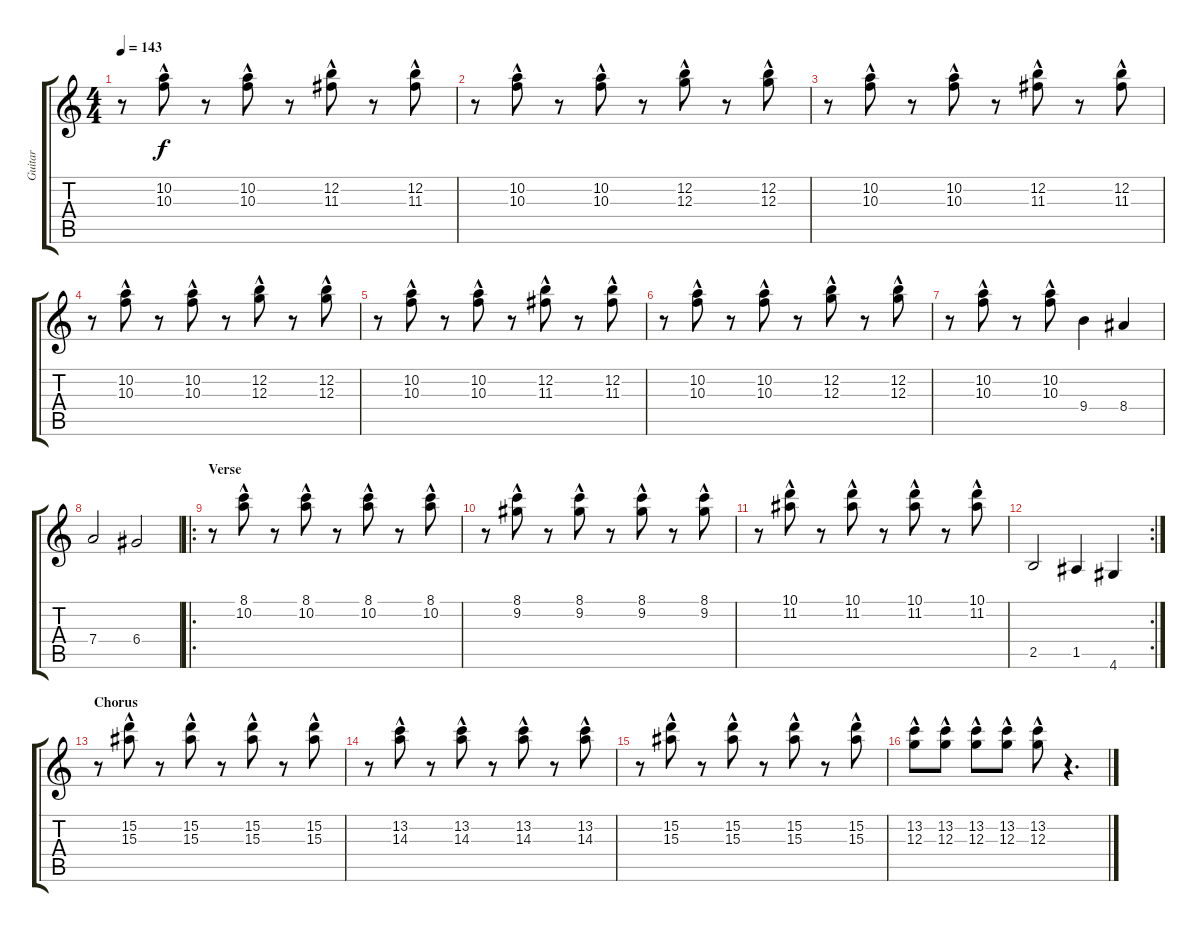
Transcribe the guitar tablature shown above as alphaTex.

\track ("Guitar" "Guitar") {instrument overdrivenguitar}
\staff {score tabs}
\tuning (E4 B3 G3 D3 A2 E2) {hide}
\ts (4 4)
\tempo 143
\clef g2
\ks c
r.8{dy f} (10.2{hac} 10.3{hac}).8 r.8 (10.2{hac} 10.3{hac}).8 r.8 (12.2{hac} 11.3{hac}).8 r.8 (12.2{hac} 11.3{hac}).8 |
r.8 (10.2{hac} 10.3{hac}).8 r.8 (10.2{hac} 10.3{hac}).8 r.8 (12.2{hac} 12.3{hac}).8 r.8 (12.2{hac} 12.3{hac}).8 |
r.8 (10.2{hac} 10.3{hac}).8 r.8 (10.2{hac} 10.3{hac}).8 r.8 (12.2{hac} 11.3{hac}).8 r.8 (12.2{hac} 11.3{hac}).8 |
r.8 (10.2{hac} 10.3{hac}).8 r.8 (10.2{hac} 10.3{hac}).8 r.8 (12.2{hac} 12.3{hac}).8 r.8 (12.2{hac} 12.3{hac}).8 |
r.8 (10.2{hac} 10.3{hac}).8 r.8 (10.2{hac} 10.3{hac}).8 r.8 (12.2{hac} 11.3{hac}).8 r.8 (12.2{hac} 11.3{hac}).8 |
r.8 (10.2{hac} 10.3{hac}).8 r.8 (10.2{hac} 10.3{hac}).8 r.8 (12.2{hac} 12.3{hac}).8 r.8 (12.2{hac} 12.3{hac}).8 |
r.8 (10.2{hac} 10.3{hac}).8 r.8 (10.2{hac} 10.3{hac}).8 9.4.4 8.4.4 |
7.4.2 6.4.2 |
\ro
\section ("" "Verse")
r.8 (8.1{hac} 10.2{hac}).8 r.8 (8.1{hac} 10.2{hac}).8 r.8 (8.1{hac} 10.2{hac}).8 r.8 (8.1{hac} 10.2{hac}).8 |
r.8 (8.1{hac} 9.2{hac}).8 r.8 (8.1{hac} 9.2{hac}).8 r.8 (8.1{hac} 9.2{hac}).8 r.8 (8.1{hac} 9.2{hac}).8 |
r.8 (10.1{hac} 11.2{hac}).8 r.8 (10.1{hac} 11.2{hac}).8 r.8 (10.1{hac} 11.2{hac}).8 r.8 (10.1{hac} 11.2{hac}).8 |
\rc 2
2.5.2 1.5.4 4.6.4 |
\section ("" "Chorus")
r.8 (15.2{hac} 15.3{hac}).8 r.8 (15.2{hac} 15.3{hac}).8 r.8 (15.2{hac} 15.3{hac}).8 r.8 (15.2{hac} 15.3{hac}).8 |
r.8 (13.2{hac} 14.3{hac}).8 r.8 (13.2{hac} 14.3{hac}).8 r.8 (13.2{hac} 14.3{hac}).8 r.8 (13.2{hac} 14.3{hac}).8 |
r.8 (15.2{hac} 15.3{hac}).8 r.8 (15.2{hac} 15.3{hac}).8 r.8 (15.2{hac} 15.3{hac}).8 r.8 (15.2{hac} 15.3{hac}).8 |
(13.2{hac} 12.3{hac}).8 (13.2{hac} 12.3{hac}).8 (13.2{hac} 12.3{hac}).8 (13.2{hac} 12.3{hac}).8 (13.2{hac} 12.3{hac}).8 r.4{d}
